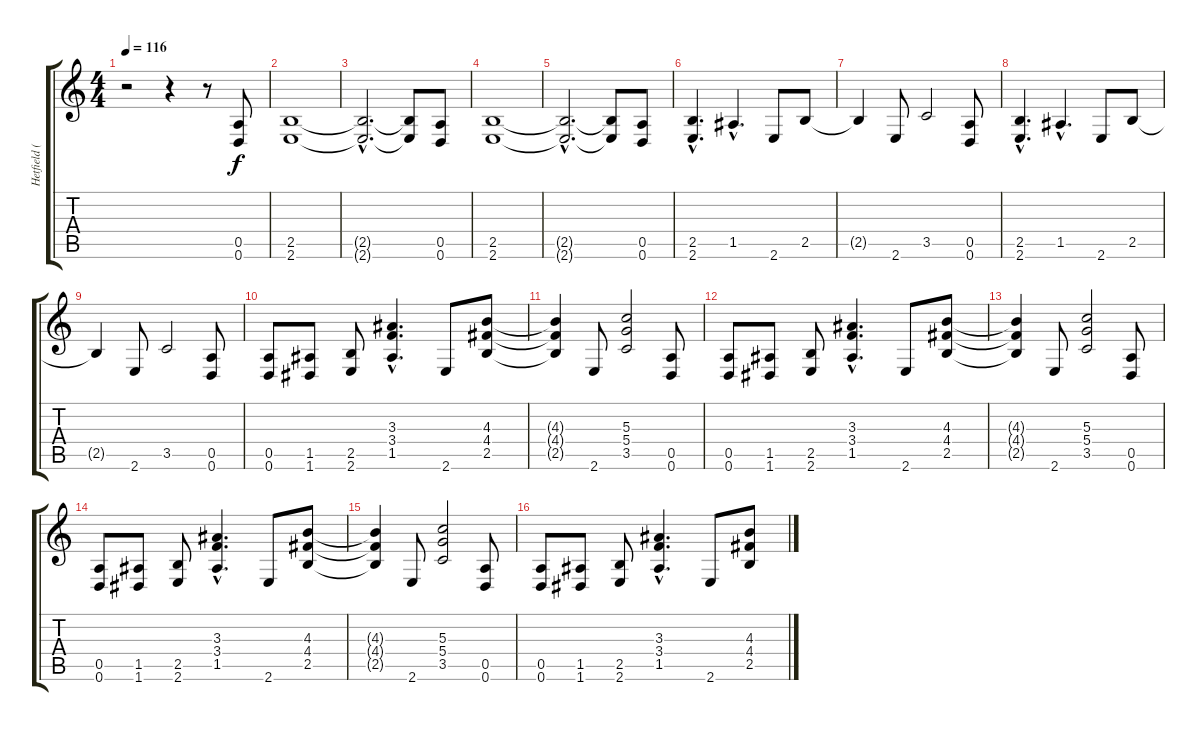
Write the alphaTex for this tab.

\track ("Hetfield (Rhythm)" "Hetfield (") {instrument acousticguitarsteel}
\staff {score tabs}
\tuning (E4 B3 G3 D3 A2 D2) {hide}
\ts (4 4)
\tempo 116
\clef g2
\ks c
r.2{dy f instrument acousticguitarsteel} r.4 r.8 (0.5 0.6).8 |
(2.5 2.6).1 |
(2.5{hac t} 2.6{hac t}).2{d} (2.5{t} 2.6{t}).8 (0.5 0.6).8 |
(2.5 2.6).1 |
(2.5{hac t} 2.6{hac t}).2{d} (2.5{t} 2.6{t}).8 (0.5 0.6).8 |
(2.5{hac} 2.6{hac}).4{d} 1.5{hac}.4{d} 2.6.8 2.5.8 |
2.5{t}.4 2.6.8 3.5.2 (0.5 0.6).8 |
(2.5{hac} 2.6{hac}).4{d} 1.5{hac}.4{d} 2.6.8 2.5.8 |
2.5{t}.4 2.6.8 3.5.2 (0.5 0.6).8{instrument distortionguitar} |
(0.5 0.6).8 (1.5 1.6).8 (2.5 2.6).8 (3.3{hac} 3.4{hac} 1.5{hac}).4{d} 2.6.8 (4.3 4.4 2.5).8 |
(4.3{t} 4.4{t} 2.5{t}).4 2.6.8 (5.3 5.4 3.5).2 (0.5 0.6).8 |
(0.5 0.6).8 (1.5 1.6).8 (2.5 2.6).8 (3.3{hac} 3.4{hac} 1.5{hac}).4{d} 2.6.8 (4.3 4.4 2.5).8 |
(4.3{t} 4.4{t} 2.5{t}).4 2.6.8 (5.3 5.4 3.5).2 (0.5 0.6).8 |
(0.5 0.6).8 (1.5 1.6).8 (2.5 2.6).8 (3.3{hac} 3.4{hac} 1.5{hac}).4{d} 2.6.8 (4.3 4.4 2.5).8 |
(4.3{t} 4.4{t} 2.5{t}).4 2.6.8 (5.3 5.4 3.5).2 (0.5 0.6).8 |
(0.5 0.6).8 (1.5 1.6).8 (2.5 2.6).8 (3.3{hac} 3.4{hac} 1.5{hac}).4{d} 2.6.8 (4.3 4.4 2.5).8
